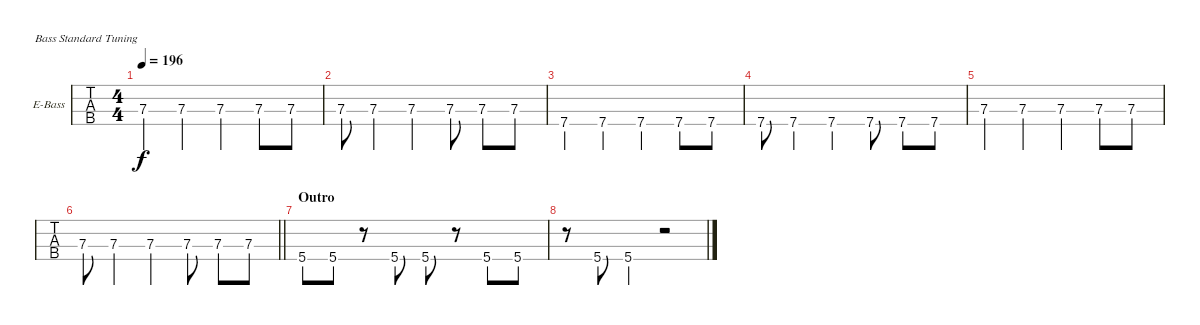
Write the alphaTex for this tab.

\bracketExtendMode groupsimilarinstruments
\firstSystemTrackNameOrientation horizontal
\otherSystemsTrackNameOrientation horizontal
\track ("Nikolai" "E-Bass") {instrument electricbasspick}
\staff {tabs}
\tuning (G2 D2 A1 E1)
\ts (4 4)
\tempo 196
\clef f4
\ks c
7.3.4{dy f} 7.3.4 7.3.4 7.3.8 7.3.8 |
7.3.8 7.3.4 7.3.4 7.3.8 7.3.8 7.3.8 |
7.4.4 7.4.4 7.4.4 7.4.8 7.4.8 |
7.4.8 7.4.4 7.4.4 7.4.8 7.4.8 7.4.8 |
7.3.4 7.3.4 7.3.4 7.3.8 7.3.8 |
\barLineRight lightlight
7.3.8 7.3.4 7.3.4 7.3.8 7.3.8 7.3.8 |
\section ("" "Outro")
5.4.8 5.4.8 r.8 5.4.8 5.4.8 r.8 5.4.8 5.4.8 |
r.8 5.4.8 5.4.4 r.2
